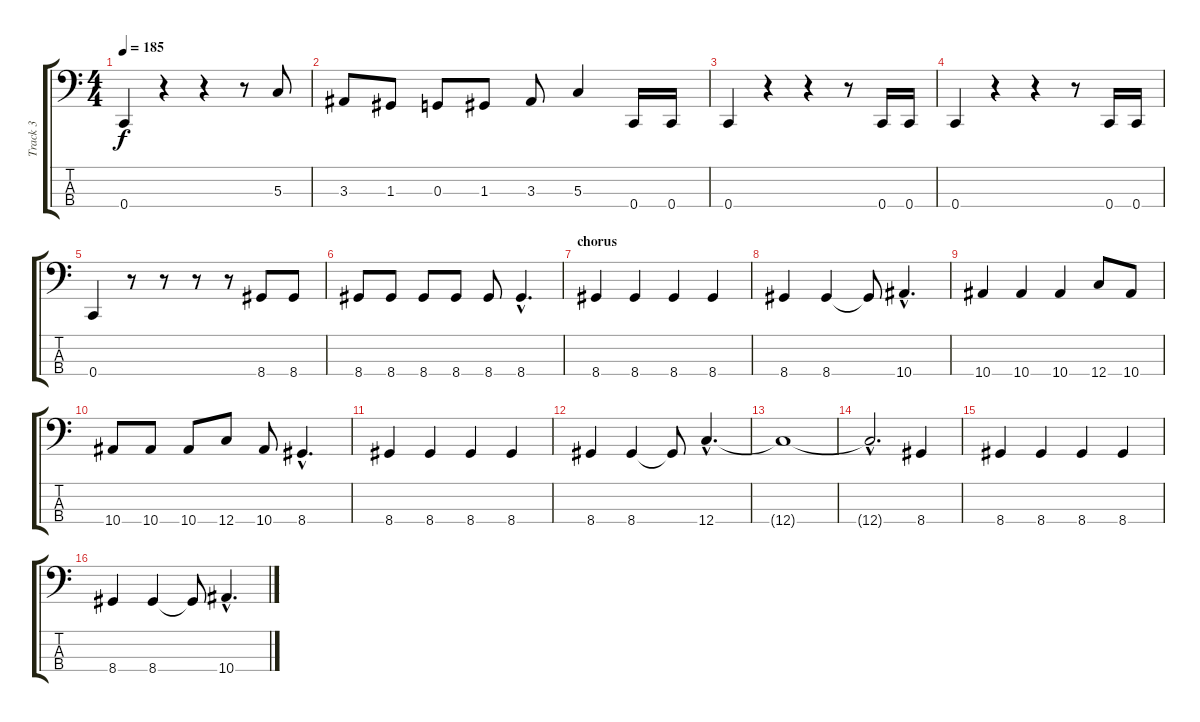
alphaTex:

\track ("Track 3" "Track 3") {instrument electricbassfinger}
\staff {score tabs}
\tuning (F2 C2 G1 C1) {hide}
\ts (4 4)
\tempo 185
\clef f4
\ks c
0.4.4{dy f} r.4 r.4 r.8 5.3.8 |
3.3.8 1.3.8 0.3.8 1.3.8 3.3.8 5.3.4 0.4.16 0.4.16 |
0.4.4 r.4 r.4 r.8 0.4.16 0.4.16 |
0.4.4 r.4 r.4 r.8 0.4.16 0.4.16 |
0.4.4 r.8 r.8 r.8 r.8 8.4.8 8.4.8 |
8.4.8 8.4.8 8.4.8 8.4.8 8.4.8 8.4{hac}.4{d instrument synthbass2} |
\section ("" "chorus")
8.4.4 8.4.4 8.4.4 8.4.4 |
8.4.4 8.4.4 8.4{t}.8 10.4{hac}.4{d} |
10.4.4 10.4.4 10.4.4 12.4.8 10.4.8 |
10.4.8 10.4.8 10.4.8 12.4.8 10.4.8 8.4{hac}.4{d} |
8.4.4 8.4.4 8.4.4 8.4.4 |
8.4.4 8.4.4 8.4{t}.8 12.4{hac}.4{d} |
12.4{t}.1 |
12.4{hac t}.2{d} 8.4.4 |
8.4.4 8.4.4 8.4.4 8.4.4 |
8.4.4 8.4.4 8.4{t}.8 10.4{hac}.4{d}
